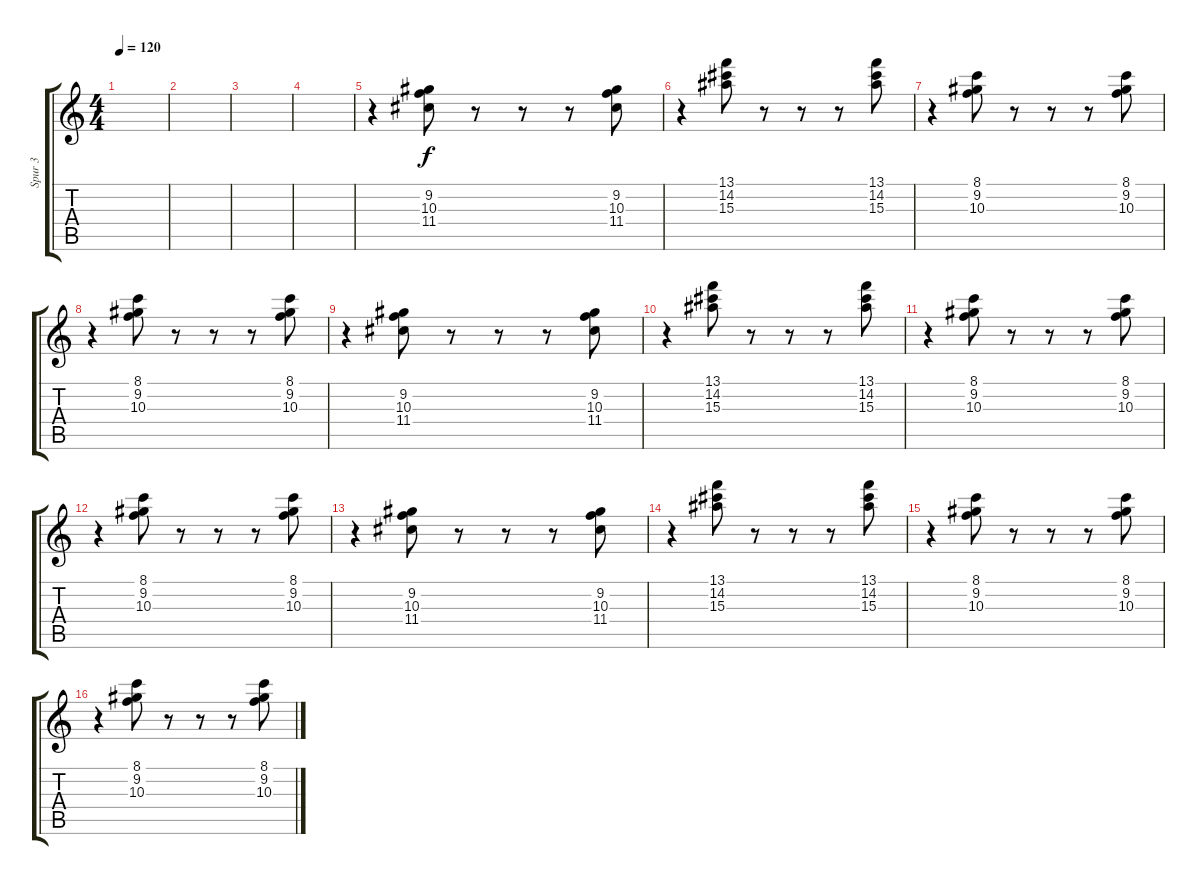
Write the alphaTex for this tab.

\track ("Spur 3" "Spur 3") {instrument electricguitarjazz}
\staff {score tabs}
\tuning (E4 B3 G3 D3 A2 E2) {hide}
\ts (4 4)
\tempo 120
\clef g2
\ks c
|
|
|
|
r.4 (9.2 10.3 11.4).8 r.8 r.8 r.8 (9.2 10.3 11.4).8 |
r.4 (13.1 14.2 15.3).8 r.8 r.8 r.8 (13.1 14.2 15.3).8 |
r.4 (8.1 9.2 10.3).8 r.8 r.8 r.8 (8.1 9.2 10.3).8 |
r.4 (8.1 9.2 10.3).8 r.8 r.8 r.8 (8.1 9.2 10.3).8 |
r.4 (9.2 10.3 11.4).8 r.8 r.8 r.8 (9.2 10.3 11.4).8 |
r.4 (13.1 14.2 15.3).8 r.8 r.8 r.8 (13.1 14.2 15.3).8 |
r.4 (8.1 9.2 10.3).8 r.8 r.8 r.8 (8.1 9.2 10.3).8 |
r.4 (8.1 9.2 10.3).8 r.8 r.8 r.8 (8.1 9.2 10.3).8 |
r.4 (9.2 10.3 11.4).8 r.8 r.8 r.8 (9.2 10.3 11.4).8 |
r.4 (13.1 14.2 15.3).8 r.8 r.8 r.8 (13.1 14.2 15.3).8 |
r.4 (8.1 9.2 10.3).8 r.8 r.8 r.8 (8.1 9.2 10.3).8 |
r.4 (8.1 9.2 10.3).8 r.8 r.8 r.8 (8.1 9.2 10.3).8
